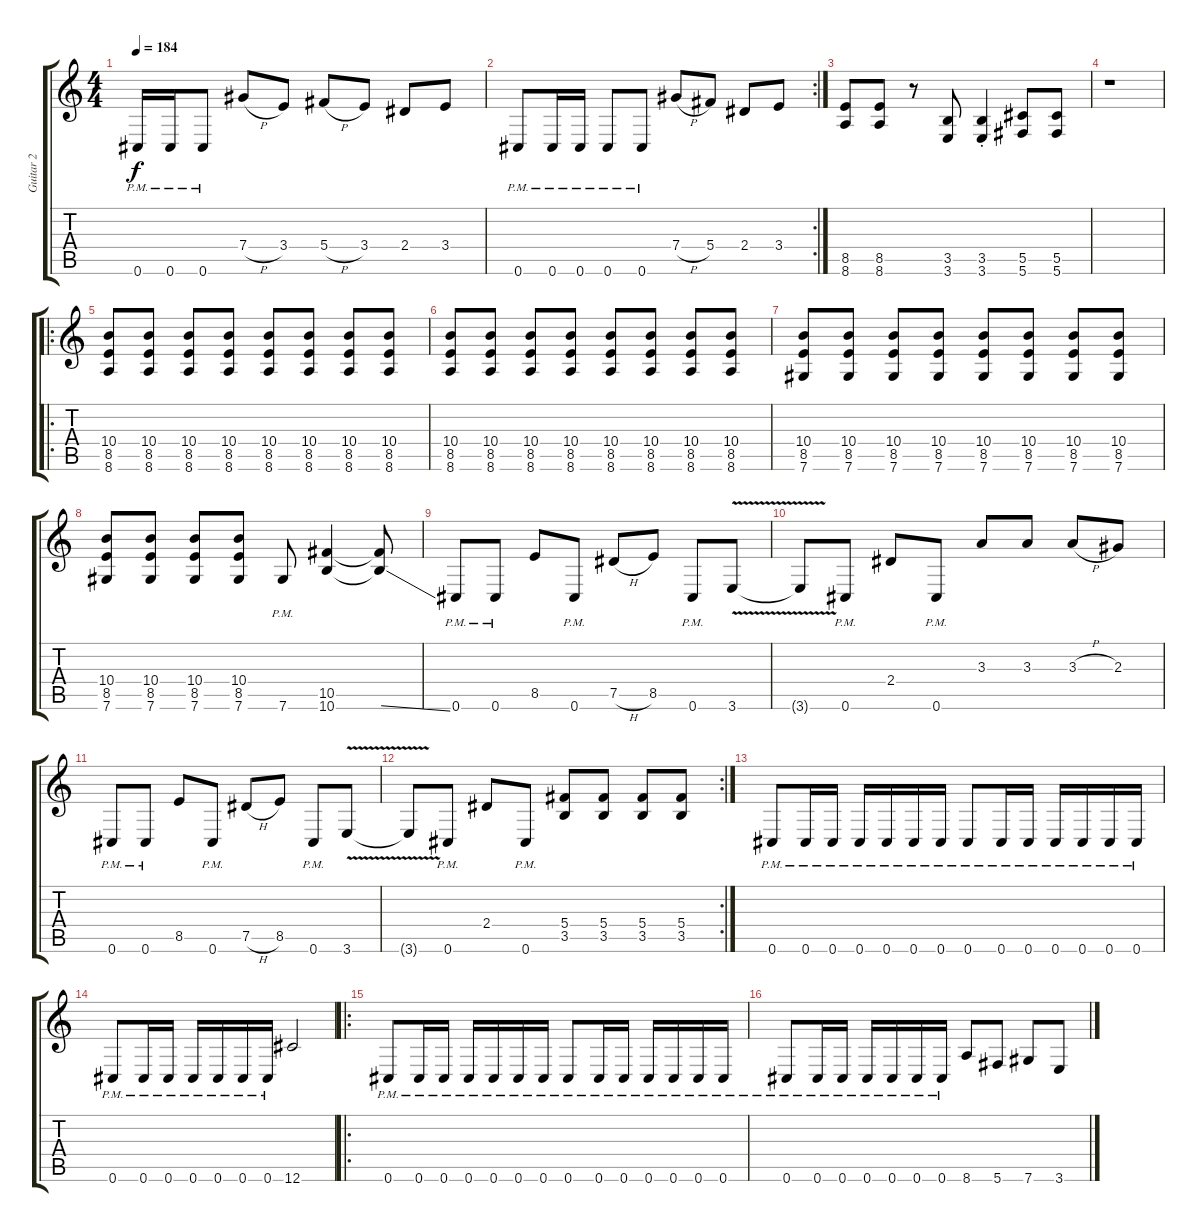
\track ("Guitar 2" "Guitar 2") {instrument distortionguitar}
\staff {score tabs}
\tuning (Eb4 Bb3 Gb3 Db3 Ab2 Db2) {hide}
\ts (4 4)
\tempo 184
\clef g2
\ks c
0.6{pm}.16{dy f} 0.6{pm}.16 0.6{pm}.8 7.4{h}.8 3.4.8 5.4{h}.8 3.4.8 2.4.8 3.4.8 |
\rc 2
0.6{pm}.8 0.6{pm}.16 0.6{pm}.16 0.6{pm}.8 0.6{pm}.8 7.4{h}.8 5.4.8 2.4.8 3.4.8 |
(8.5 8.6).8 (8.5 8.6).8 r.8 (3.5 3.6).8 (3.5 3.6{st}).4 (5.5 5.6).8 (5.5 5.6).8 |
r.1 |
\ro
(10.4 8.5 8.6).8 (10.4 8.5 8.6).8 (10.4 8.5 8.6).8 (10.4 8.5 8.6).8 (10.4 8.5 8.6).8 (10.4 8.5 8.6).8 (10.4 8.5 8.6).8 (10.4 8.5 8.6).8 |
(10.4 8.5 8.6).8 (10.4 8.5 8.6).8 (10.4 8.5 8.6).8 (10.4 8.5 8.6).8 (10.4 8.5 8.6).8 (10.4 8.5 8.6).8 (10.4 8.5 8.6).8 (10.4 8.5 8.6).8 |
(10.4 8.5 7.6).8 (10.4 8.5 7.6).8 (10.4 8.5 7.6).8 (10.4 8.5 7.6).8 (10.4 8.5 7.6).8 (10.4 8.5 7.6).8 (10.4 8.5 7.6).8 (10.4 8.5 7.6).8 |
(10.4 8.5 7.6).8 (10.4 8.5 7.6).8 (10.4 8.5 7.6).8 (10.4 8.5 7.6).8 7.6{pm}.8 (10.5 10.6).4 (10.5{t} 10.6{ss t}).8 |
0.6{pm}.8 0.6{pm}.8 8.5.8 0.6{pm}.8 7.5{h}.8 8.5.8 0.6{pm}.8 3.6{v}.8 |
3.6{t}.8 0.6{pm}.8 2.4.8 0.6{pm}.8 3.3.8 3.3.8 3.3{h}.8 2.3.8 |
0.6{pm}.8 0.6{pm}.8 8.5.8 0.6{pm}.8 7.5{h}.8 8.5.8 0.6{pm}.8 3.6{v}.8 |
\rc 2
3.6{t}.8 0.6{pm}.8 2.4.8 0.6{pm}.8 (5.4 3.5).8 (5.4 3.5).8 (5.4 3.5).8 (5.4 3.5).8 |
0.6{pm}.8 0.6{pm}.16 0.6{pm}.16 0.6{pm}.16 0.6{pm}.16 0.6{pm}.16 0.6{pm}.16 0.6{pm}.8 0.6{pm}.16 0.6{pm}.16 0.6{pm}.16 0.6{pm}.16 0.6{pm}.16 0.6{pm}.16 |
0.6{pm}.8 0.6{pm}.16 0.6{pm}.16 0.6{pm}.16 0.6{pm}.16 0.6{pm}.16 0.6{pm}.16 12.6.2 |
\ro
0.6{pm}.8 0.6{pm}.16 0.6{pm}.16 0.6{pm}.16 0.6{pm}.16 0.6{pm}.16 0.6{pm}.16 0.6{pm}.8 0.6{pm}.16 0.6{pm}.16 0.6{pm}.16 0.6{pm}.16 0.6{pm}.16 0.6{pm}.16 |
0.6{pm}.8 0.6{pm}.16 0.6{pm}.16 0.6{pm}.16 0.6{pm}.16 0.6{pm}.16 0.6{pm}.16 8.6.8 5.6.8 7.6.8 3.6.8
